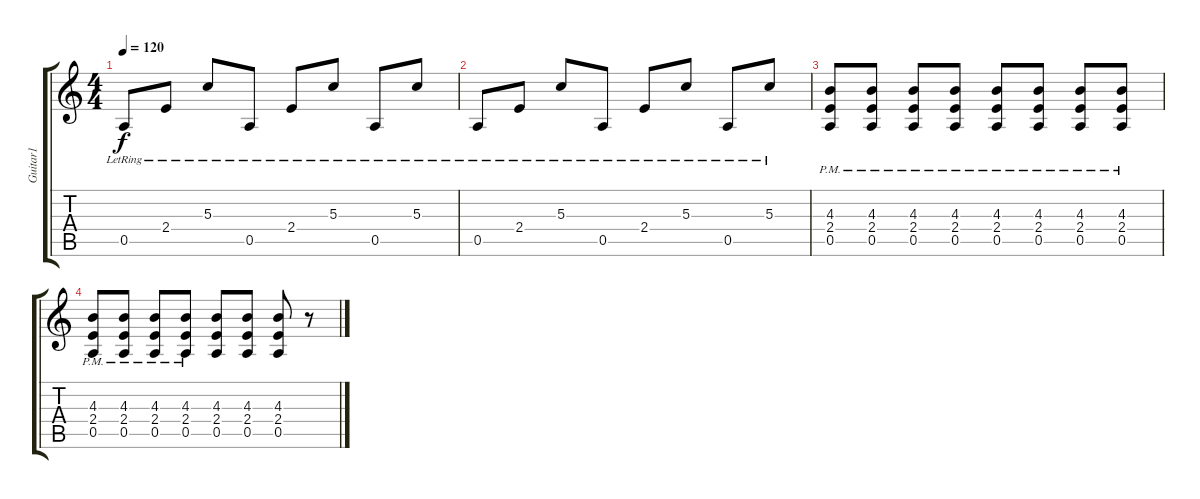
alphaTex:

\track ("Guitar1" "Guitar1") {instrument acousticguitarsteel}
\staff {score tabs}
\tuning (E4 B3 G3 D3 A2 D2) {hide}
\ts (4 4)
\tempo 120
\clef g2
\ks c
0.5{lr}.8{dy f} 2.4{lr}.8 5.3{lr}.8 0.5{lr}.8 2.4{lr}.8 5.3{lr}.8 0.5{lr}.8 5.3{lr}.8 |
0.5{lr}.8 2.4{lr}.8 5.3{lr}.8 0.5{lr}.8 2.4{lr}.8 5.3{lr}.8 0.5{lr}.8 5.3{lr}.8 |
(4.3{pm} 2.4{pm} 0.5{pm}).8 (4.3{pm} 2.4{pm} 0.5{pm}).8 (4.3{pm} 2.4{pm} 0.5{pm}).8 (4.3{pm} 2.4{pm} 0.5{pm}).8 (4.3{pm} 2.4{pm} 0.5{pm}).8 (4.3{pm} 2.4{pm} 0.5{pm}).8 (4.3{pm} 2.4{pm} 0.5{pm}).8 (4.3{pm} 2.4{pm} 0.5{pm}).8 |
(4.3{pm} 2.4{pm} 0.5{pm}).8 (4.3{pm} 2.4{pm} 0.5{pm}).8 (4.3{pm} 2.4{pm} 0.5{pm}).8 (4.3{pm} 2.4{pm} 0.5{pm}).8 (4.3 2.4 0.5).8 (4.3 2.4 0.5).8 (4.3 2.4 0.5).8 r.8
